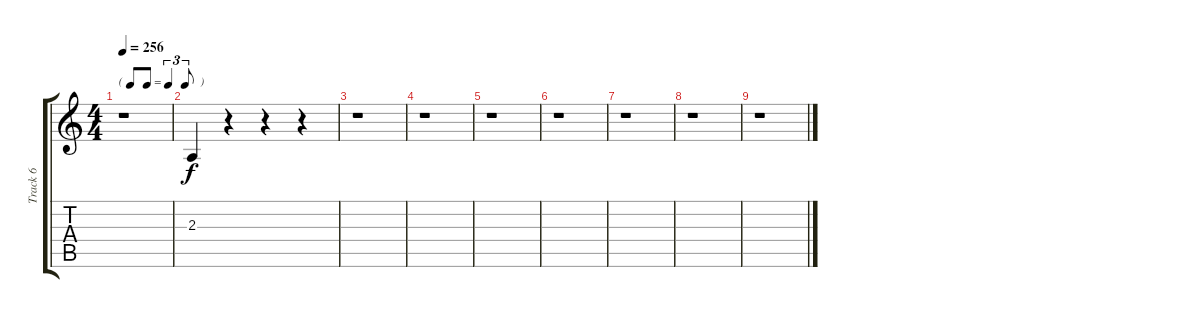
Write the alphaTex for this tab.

\track ("Track 6" "Track 6") {instrument trombone}
\staff {score tabs}
\tuning (E4 B3 G3 D3 A2 E2) {hide}
\ts (4 4)
\tf triplet8th
\tempo 256
\clef g2
\ks c
r.1{dy f} |
2.3.4 r.4 r.4 r.4 |
r.1 |
r.1 |
r.1 |
r.1 |
r.1 |
r.1 |
r.1
